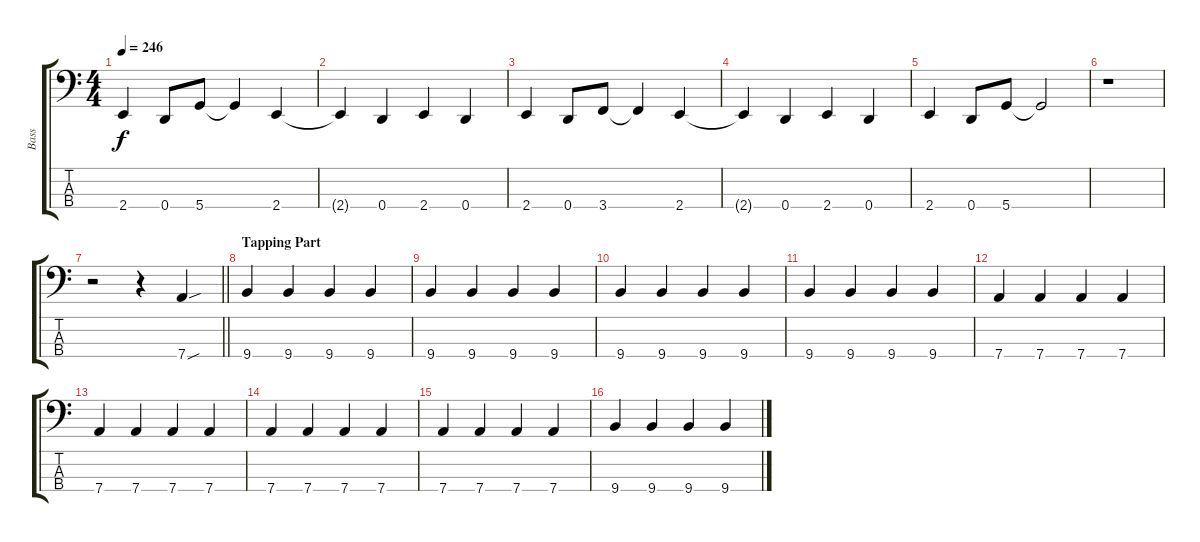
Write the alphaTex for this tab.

\track ("Bass" "Bass") {instrument electricbassfinger}
\staff {score tabs}
\tuning (G2 D2 A1 D1) {hide}
\ts (4 4)
\tempo 246
\clef f4
\ks c
2.4.4{dy f} 0.4.8 5.4.8 5.4{t}.4 2.4.4 |
2.4{t}.4 0.4.4 2.4.4 0.4.4 |
2.4.4 0.4.8 3.4.8 3.4{t}.4 2.4.4 |
2.4{t}.4 0.4.4 2.4.4 0.4.4 |
2.4.4 0.4.8 5.4.8 5.4{t}.2 |
r.1 |
\barLineRight lightlight
r.2 r.4 7.4{sou}.4 |
\section ("" "Tapping Part")
9.4.4 9.4.4 9.4.4 9.4.4 |
9.4.4 9.4.4 9.4.4 9.4.4 |
9.4.4 9.4.4 9.4.4 9.4.4 |
9.4.4 9.4.4 9.4.4 9.4.4 |
7.4.4 7.4.4 7.4.4 7.4.4 |
7.4.4 7.4.4 7.4.4 7.4.4 |
7.4.4 7.4.4 7.4.4 7.4.4 |
7.4.4 7.4.4 7.4.4 7.4.4 |
9.4.4 9.4.4 9.4.4 9.4.4
